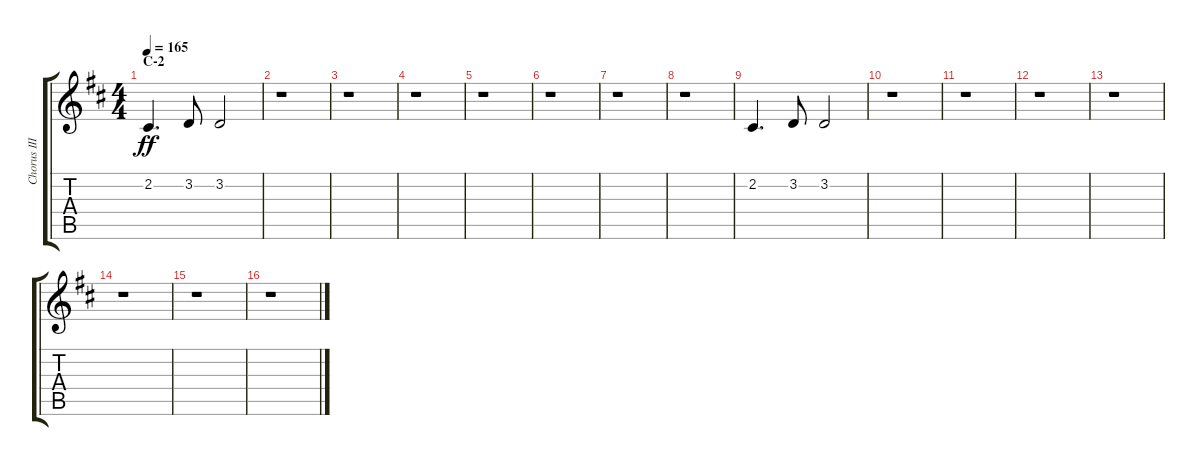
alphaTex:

\track ("Chorus III" "Chorus III") {instrument voiceoohs}
\staff {score tabs}
\tuning (E4 B3 G3 D3 A2 E2) {hide}
\ts (4 4)
\section ("" "C-2")
\tempo 165
\clef g2
\ks d
2.2.4{d dy ff} 3.2.8 3.2.2 |
r.1 |
r.1 |
r.1 |
r.1 |
r.1 |
r.1 |
r.1 |
2.2.4{d} 3.2.8 3.2.2 |
r.1 |
r.1 |
r.1 |
r.1 |
r.1 |
r.1 |
r.1
